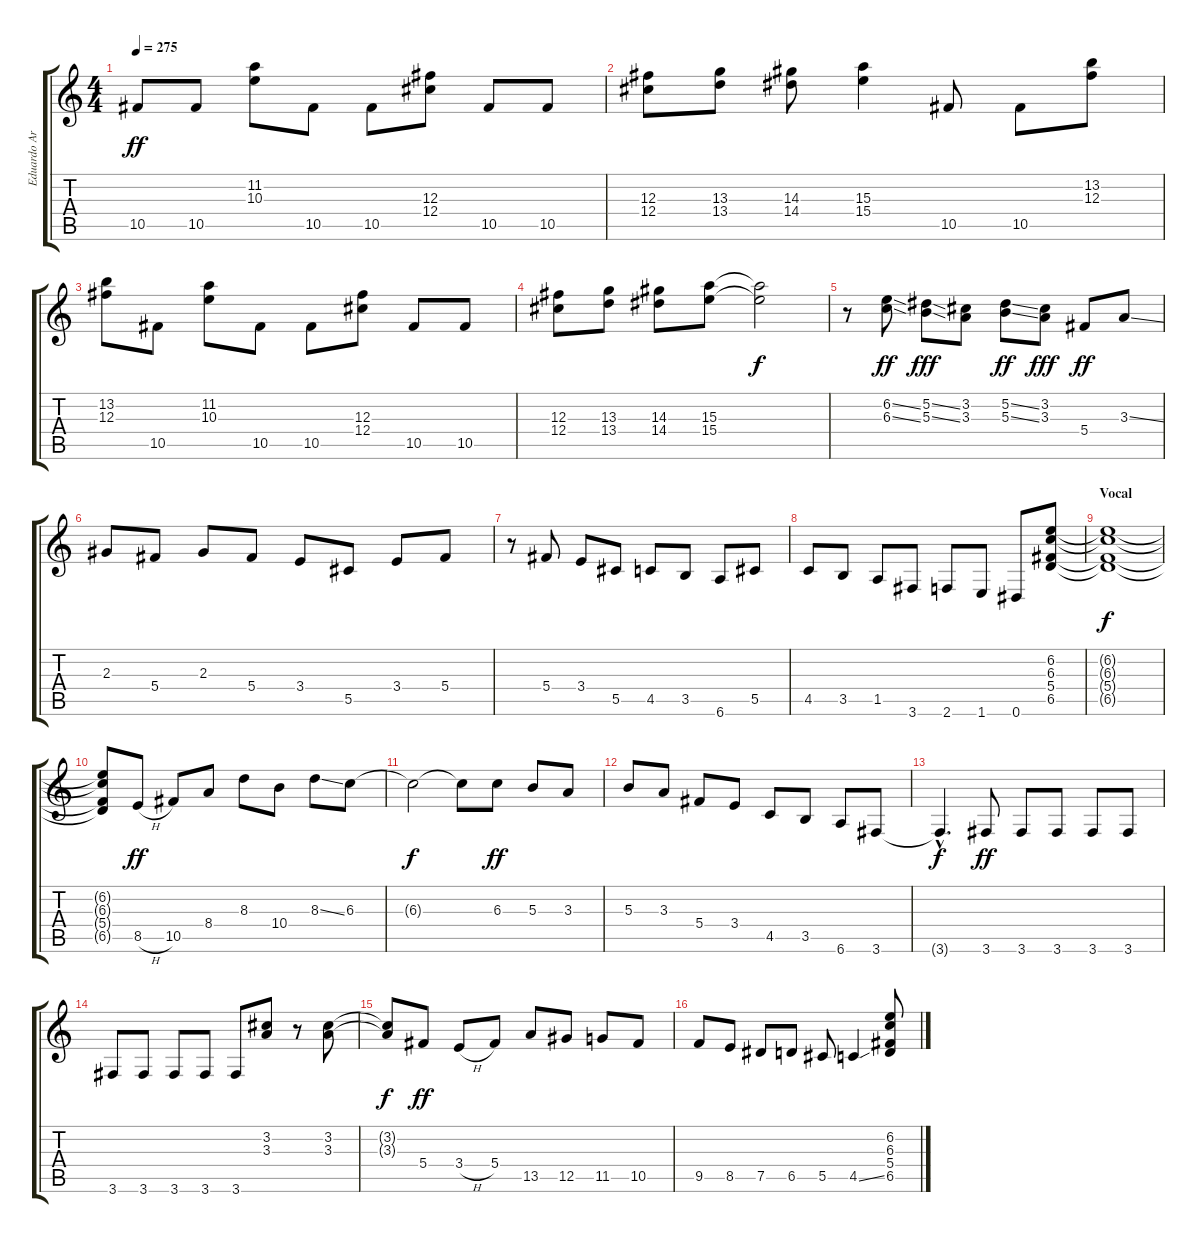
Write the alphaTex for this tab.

\track ("Eduardo Ardanuy" "Eduardo Ar") {instrument distortionguitar}
\staff {score tabs}
\tuning (Eb4 Bb3 Gb3 Db3 Ab2 Eb2) {hide}
\ts (4 4)
\tempo 275
\clef g2
\ks c
10.5.8{dy ff} 10.5.8 (11.2 10.3).8 10.5.8 10.5.8 (12.3 12.4).8 10.5.8 10.5.8 |
(12.3 12.4).8 (13.3 13.4).8 (14.3 14.4).8 (15.3 15.4).4 10.5.8 10.5.8 (13.2 12.3).8 |
(13.2 12.3).8 10.5.8 (11.2 10.3).8 10.5.8 10.5.8 (12.3 12.4).8 10.5.8 10.5.8 |
(12.3 12.4).8 (13.3 13.4).8 (14.3 14.4).8 (15.3 15.4).8 (15.3{t} 15.4{t}).2{dy f} |
r.8 (6.2{ss} 6.3{ss}).8{dy ff} (5.2{ss} 5.3{ss}).8{dy fff} (3.2 3.3).8 (5.2{ss} 5.3{ss}).8{dy ff} (3.2 3.3).8{dy fff} 5.4.8{dy ff} 3.3{ss}.8 |
2.3.8 5.4.8 2.3.8 5.4.8 3.4.8 5.5.8 3.4.8 5.4.8 |
r.8 5.4.8 3.4.8 5.5.8 4.5.8 3.5.8 6.6.8 5.5.8 |
4.5.8 3.5.8 1.5.8 3.6.8 2.6.8 1.6.8 0.6.8 (6.2 6.3 5.4 6.5).8 |
\section ("" "Vocal")
(6.2{t} 6.3{t} 5.4{t} 6.5{t}).1{dy f} |
(6.2{t} 6.3{t} 5.4{t} 6.5{t}).8 8.5{h}.8{dy ff} 10.5.8 8.4.8 8.3.8 10.4.8 8.3{ss}.8 6.3.8 |
6.3{t}.2{dy f} 6.3{t}.8 6.3.8{dy ff} 5.3.8 3.3.8 |
5.3.8 3.3.8 5.4.8 3.4.8 4.5.8 3.5.8 6.6.8 3.6.8 |
3.6{hac t}.4{d dy f} 3.6.8{dy ff} 3.6.8 3.6.8 3.6.8 3.6.8 |
3.6.8 3.6.8 3.6.8 3.6.8 3.6.8 (3.2 3.3).8 r.8 (3.2 3.3).8 |
(3.2{t} 3.3{t}).8{dy f} 5.4.8{dy ff} 3.4{h}.8 5.4.8 13.5.8 12.5.8 11.5.8 10.5.8 |
9.5.8 8.5.8 7.5.8 6.5.8 5.5.8 4.5{ss}.4 (6.2 6.3 5.4 6.5).8
